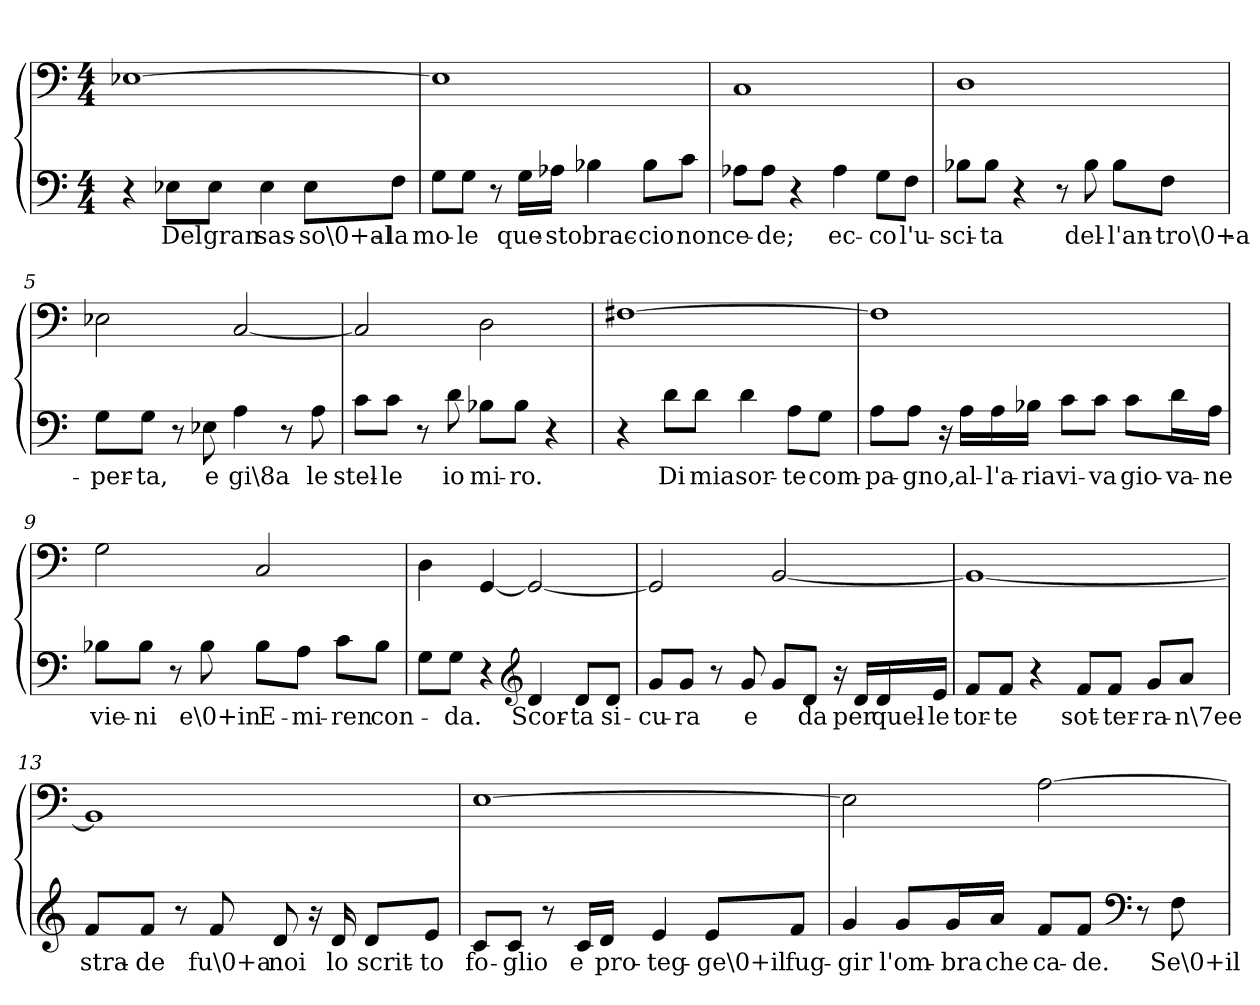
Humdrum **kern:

**kern	**text	**kern
*part1	*part1	*part1
*staff2	*staff2	*staff1
*clefF4	*	*clefF4
*k[]	*	*k[]
*C:	*	*C:
*M4/4	*	*M4/4
=1	=1	=1
4r	.	[1E-X\
8E-X\L	Del	.
8E-\J	gran	.
4E-\	sas-	.
8E-\L	-so\0+al-	.
8F\J	-la	.
=2	=2	=2
8G\L	mo-	1E-\]
8G\J	-le	.
8r	.	.
16G\LL	que-	.
16A-X\JJ	-sto	.
4B-X\	brac-	.
8B-\L	-cio	.
8c\J	non	.
=3	=3	=3
8A-X\L	ce-	1C/
8A-\J	-de;	.
4r	.	.
4A-\	ec-	.
8G\L	-co	.
8F\J	l'u-	.
=4	=4	=4
8B-X\L	-sci-	1D\
8B-\J	-ta	.
4r	.	.
8r	.	.
8B-\	del-	.
8B-\L	-l'an-	.
8F\J	-tro\0+a-	.
=5	=5	=5
8G\L	-per-	2E-X\
8G\J	-ta,	.
8r	.	.
8E-X\	e	.
4A\	gi\8a	[2C/
8r	.	.
8A\	le	.
=6	=6	=6
8c\L	stel-	2C/]
8c\J	-le	.
8r	.	.
8d\	io	.
8B-X\L	mi-	2D\
8B-\J	-ro.	.
4r	.	.
=7	=7	=7
4r	.	[1F#X\
8d\L	Di	.
8d\J	mia	.
4d\	sor-	.
8A\L	-te	.
8G\J	com-	.
=8	=8	=8
8A\L	-pa-	1F#\]
8A\J	-gno,	.
16r	.	.
16A\LL	al-	.
16A\	-l'a-	.
16B-X\JJ	-ria	.
8c\L	vi-	.
8c\J	-va	.
8c\L	gio-	.
16d\L	-va-	.
16A\JJ	-ne	.
=9	=9	=9
8B-X\L	vie-	2G\
8B-\J	-ni	.
8r	.	.
8B-\	e\0+in	.
8B-\L	E-	2C/
8A\J	-mi-	.
8c\L	-ren	.
8B-\J	con-	.
=10	=10	=10
8G\L	.	4D\
8G\J	-da.	.
4r	.	[4GG/
*clefG2	*	*
4d/	Scor-	2GG/_
8d/L	-ta	.
8d/J	si-	.
=11	=11	=11
8g/L	-cu-	2GG/]
8g/J	-ra	.
8r	.	.
8g/	e	.
8g/L	.	[2BB/
8d/J	da	.
16r	.	.
16d/LL	per	.
16d/	quel-	.
16e/JJ	-le	.
=12	=12	=12
8f/L	tor-	1BB/_
8f/J	-te	.
4r	.	.
8f/L	sot-	.
8f/J	-ter-	.
8g/L	-ra-	.
8a/J	-n\7ee	.
=13	=13	=13
8f/L	stra-	1BB/]
8f/J	-de	.
8r	.	.
8f/	fu\0+a	.
8d/	noi	.
16r	.	.
16d/	lo	.
8d/L	scrit-	.
8e/J	-to	.
=14	=14	=14
8c/L	fo-	[1E\
8c/J	-glio	.
8r	.	.
16c/LL	e	.
16d/JJ	pro-	.
4e/	-teg-	.
8e/L	-ge\0+il	.
8f/J	fug-	.
=15	=15	=15
4g/	-gir	2E\]
8g/L	l'om-	.
16g/L	-bra	.
16a/JJ	che	.
8f/L	ca-	[2A\
8f/J	-de.	.
*clefF4	*	*
8r	.	.
8F\	Se\0+il	.
=	=	=
*-	*-	*-
